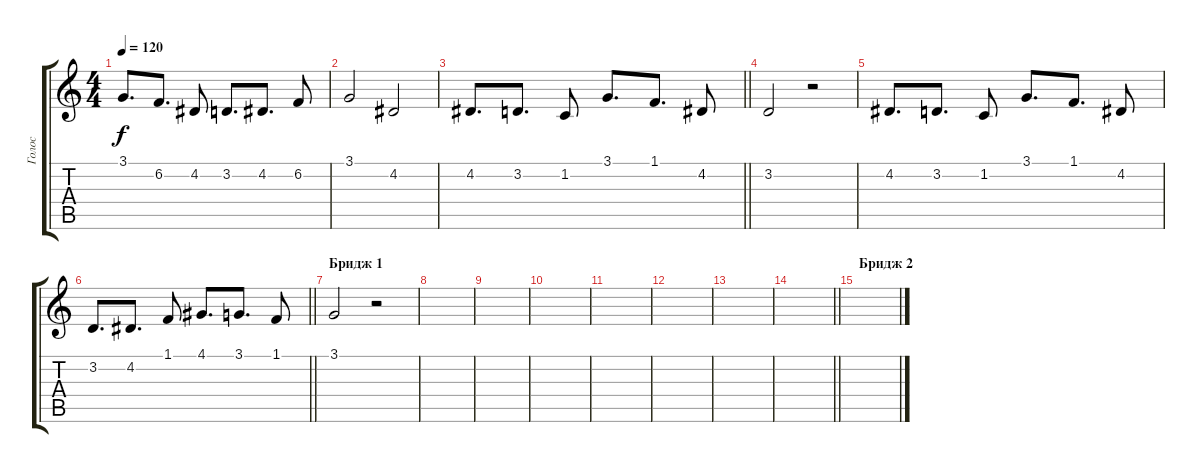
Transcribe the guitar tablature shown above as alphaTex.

\track ("Голос" "Голос") {instrument pad1newage}
\staff {score tabs}
\tuning (E4 B3 G3 D3 A2 E2) {hide}
\ts (4 4)
\tempo 120
\clef g2
\ks c
3.1.8{d dy f} 6.2.8{d} 4.2.8 3.2.8{d} 4.2.8{d} 6.2.8 |
3.1.2 4.2.2 |
\barLineRight lightlight
4.2.8{d} 3.2.8{d} 1.2.8 3.1.8{d} 1.1.8{d} 4.2.8 |
3.2.2 r.2 |
4.2.8{d} 3.2.8{d} 1.2.8 3.1.8{d} 1.1.8{d} 4.2.8 |
\barLineRight lightlight
3.2.8{d} 4.2.8{d} 1.1.8 4.1.8{d} 3.1.8{d} 1.1.8 |
\section ("" "Бридж 1")
3.1.2 r.2 |
|
|
|
|
|
|
\barLineRight lightlight
|
\section ("" "Бридж 2")
